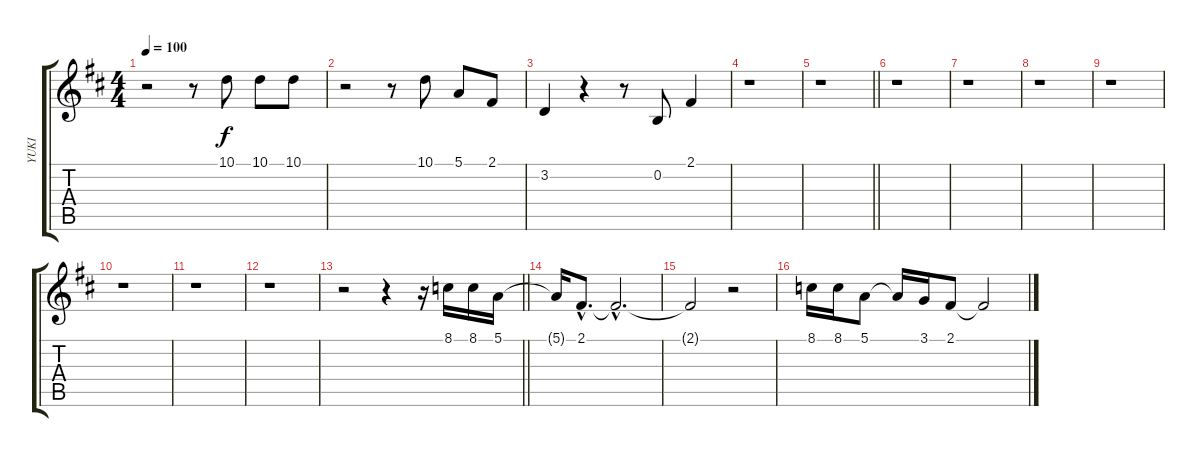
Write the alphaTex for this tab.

\track ("YUKI" "YUKI") {instrument sopranosax}
\staff {score tabs}
\tuning (E4 B3 G3 D3 A2 E2) {hide}
\ts (4 4)
\tempo 100
\clef g2
\ks d
r.2{dy f} r.8 10.1.8 10.1.8 10.1.8 |
r.2 r.8 10.1.8 5.1.8 2.1.8 |
3.2.4 r.4 r.8 0.2.8 2.1.4 |
r.1 |
\barLineRight lightlight
r.1 |
r.1 |
r.1 |
r.1 |
r.1 |
r.1 |
r.1 |
r.1 |
\barLineRight lightlight
r.2 r.4 r.16 8.1.16 8.1.16 5.1.16 |
5.1{t}.16 2.1{hac}.8{d} 2.1{hac t}.2{d} |
2.1{t}.2 r.2 |
8.1.16 8.1.16 5.1.8 5.1{t}.16 3.1.16 2.1.8 2.1{t}.2
